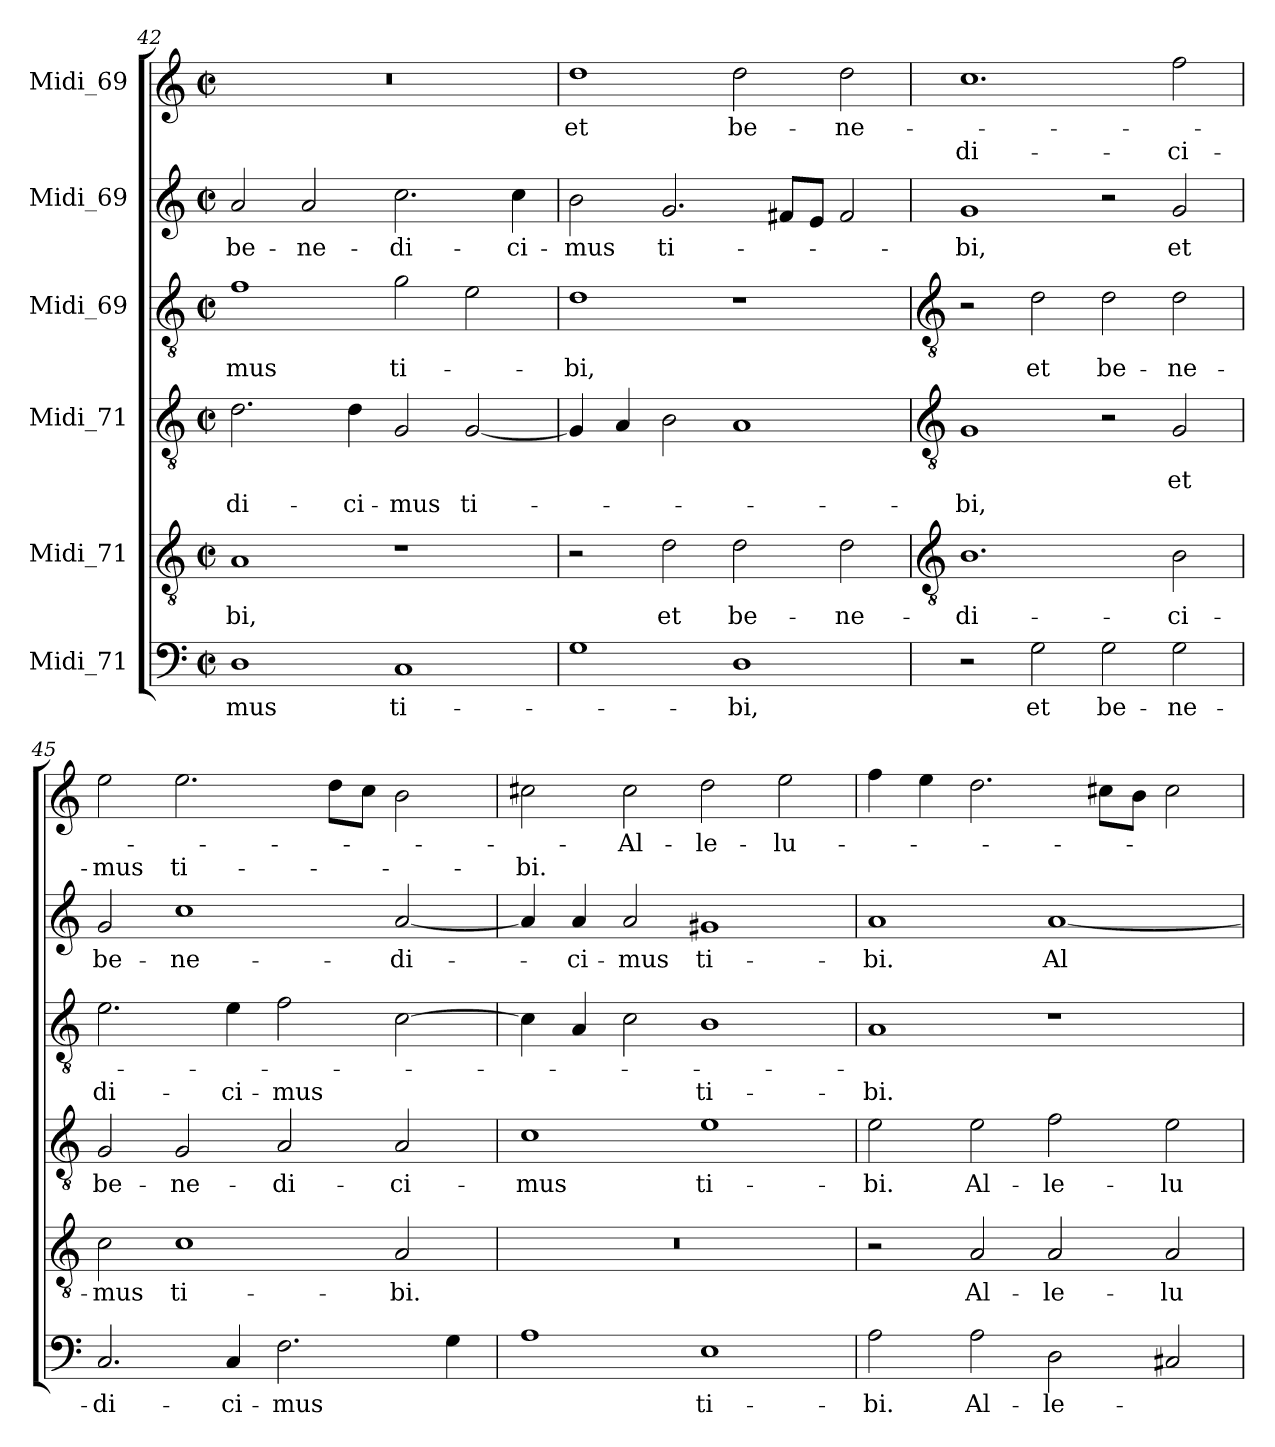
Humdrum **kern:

**kern	**text	**kern	**text	**kern	**text	**text	**kern	**text	**text	**kern	**text	**kern	**text	**text
*part6	*part6	*part5	*part5	*part4	*part4	*part4	*part3	*part3	*part3	*part2	*part2	*part1	*part1	*part1
*staff6	*staff6	*staff5	*staff5	*staff4	*staff4	*staff4	*staff3	*staff3	*staff3	*staff2	*staff2	*staff1	*staff1	*staff1
*I"Midi_71	*	*I"Midi_71	*	*I"Midi_71	*	*	*I"Midi_69	*	*	*I"Midi_69	*	*I"Midi_69	*	*
*clefF4	*	*clefGv2	*	*clefGv2	*	*	*clefGv2	*	*	*clefG2	*	*clefG2	*	*
*k[]	*	*k[]	*	*k[]	*	*	*k[]	*	*	*k[]	*	*k[]	*	*
*C:	*	*C:	*	*C:	*	*	*C:	*	*	*C:	*	*C:	*	*
*M4/2	*	*M4/2	*	*M4/2	*	*	*M4/2	*	*	*M4/2	*	*M4/2	*	*
*met(c|)	*	*met(c|)	*	*met(c|)	*	*	*met(c|)	*	*	*met(c|)	*	*met(c|)	*	*
=42	=42	=42	=42	=42	=42	=42	=42	=42	=42	=42	=42	=42	=42	=42
!	!LO:LY:b	!	!LO:LY:b	!	!	!LO:LY:b	!	!LO:LY:b	!	!	!LO:LY:b	!	!	!
1D	-mus	1A	-bi,	2.d	.	-di-	1f	-mus	.	2a	be-	0r	.	.
!	!	!	!	!	!	!	!	!	!	!	!LO:LY:b	!	!	!
.	.	.	.	.	.	.	.	.	.	2a	-ne-	.	.	.
!	!	!	!	!	!	!LO:LY:b	!	!	!	!	!	!	!	!
.	.	.	.	4d	.	-ci-	.	.	.	.	.	.	.	.
!	!LO:LY:b	!	!	!	!	!LO:LY:b	!	!LO:LY:b	!	!	!LO:LY:b	!	!	!
1C	ti-	1r	.	2G	.	-mus	2g	ti-	.	2.cc	-di-	.	.	.
!	!	!	!	!	!	!LO:LY:b	!	!	!	!	!	!	!	!
.	.	.	.	[2G	.	ti-	2e	.	.	.	.	.	.	.
!	!	!	!	!	!	!	!	!	!	!	!LO:LY:b	!	!	!
.	.	.	.	.	.	.	.	.	.	4cc	-ci-	.	.	.
!!LO:LB:g=z
=43	=43	=43	=43	=43	=43	=43	=43	=43	=43	=43	=43	=43	=43	=43
!	!	!	!	!	!	!	!	!LO:LY:b	!	!	!LO:LY:b	!	!LO:LY:b	!
1G	.	2r	.	4G]	.	.	1d	-bi,	.	2b	-mus	1dd	et	.
.	.	.	.	4A	.	.	.	.	.	.	.	.	.	.
!	!	!	!LO:LY:b	!	!	!	!	!	!	!	!LO:LY:b	!	!	!
.	.	2d	et	2B	.	.	.	.	.	2.g	ti-	.	.	.
!	!LO:LY:b	!	!LO:LY:b	!	!	!	!	!	!	!	!	!	!LO:LY:b	!
1D	-bi,	2d	be-	1A	.	.	1r	.	.	.	.	2dd	be-	.
.	.	.	.	.	.	.	.	.	.	8f#XL	.	.	.	.
.	.	.	.	.	.	.	.	.	.	8eJ	.	.	.	.
!	!	!	!LO:LY:b	!	!	!	!	!	!	!	!	!	!LO:LY:b	!
.	.	2d	-ne-	.	.	.	.	.	.	2f#	.	2dd	-ne-	.
!!LO:LB:g=z
=44	=44	=44	=44	=44	=44	=44	=44	=44	=44	=44	=44	=44	=44	=44
*	*	*clefGv2	*	*clefGv2	*	*	*clefGv2	*	*	*	*	*	*	*
!	!	!	!LO:LY:b	!	!	!LO:LY:b	!	!	!	!	!LO:LY:b	!	!	!LO:LY:b
2r	.	1.B	-di-	1G	.	-bi,	2r	.	.	1g	-bi,	1.cc	.	-di-
!	!LO:LY:b	!	!	!	!	!	!	!LO:LY:b	!	!	!	!	!	!
2G	et	.	.	.	.	.	2d	et	.	.	.	.	.	.
!	!LO:LY:b	!	!	!	!	!	!	!LO:LY:b	!	!	!	!	!	!
2G	be-	.	.	2r	.	.	2d	be-	.	2r	.	.	.	.
!	!LO:LY:b	!	!LO:LY:b	!	!LO:LY:b	!	!	!LO:LY:b	!	!	!LO:LY:b	!	!	!LO:LY:b
2G	-ne-	2B	-ci-	2G	et	.	2d	-ne-	.	2g	et	2ff	.	-ci-
=45	=45	=45	=45	=45	=45	=45	=45	=45	=45	=45	=45	=45	=45	=45
!	!LO:LY:b	!	!LO:LY:b	!	!LO:LY:b	!	!	!	!LO:LY:b	!	!LO:LY:b	!	!	!LO:LY:b
2.C	-di-	2c	-mus	2G	be-	.	2.e	.	-di-	2g	be-	2ee	.	-mus
!	!	!	!LO:LY:b	!	!LO:LY:b	!	!	!	!	!	!LO:LY:b	!	!	!LO:LY:b
.	.	1c	ti-	2G	-ne-	.	.	.	.	1cc	-ne-	2.ee	.	ti-
!	!LO:LY:b	!	!	!	!	!	!	!	!LO:LY:b	!	!	!	!	!
4C	-ci-	.	.	.	.	.	4e	.	-ci-	.	.	.	.	.
!	!LO:LY:b	!	!	!	!LO:LY:b	!	!	!	!LO:LY:b	!	!	!	!	!
2.F	-mus	.	.	2A	-di-	.	2f	.	-mus	.	.	.	.	.
.	.	.	.	.	.	.	.	.	.	.	.	8ddL	.	.
.	.	.	.	.	.	.	.	.	.	.	.	8ccJ	.	.
!	!	!	!LO:LY:b	!	!LO:LY:b	!	!	!	!	!	!LO:LY:b	!	!	!
.	.	2A	-bi.	2A	-ci-	.	[2c	.	.	[2a	-di-	2b	.	.
4G	.	.	.	.	.	.	.	.	.	.	.	.	.	.
=46	=46	=46	=46	=46	=46	=46	=46	=46	=46	=46	=46	=46	=46	=46
!	!	!	!	!	!LO:LY:b	!	!	!	!	!	!	!	!	!LO:LY:b
1A	.	0r	.	1c	-mus	.	4c]	.	.	4a]	.	2cc#X	.	-bi.
!	!	!	!	!	!	!	!	!	!	!	!LO:LY:b	!	!	!
.	.	.	.	.	.	.	4A	.	.	4a	-ci-	.	.	.
!	!	!	!	!	!	!	!	!	!	!	!LO:LY:b	!	!LO:LY:b	!
.	.	.	.	.	.	.	2c	.	.	2a	-mus	2cc#	Al-	.
!	!LO:LY:b	!	!	!	!LO:LY:b	!	!	!	!LO:LY:b	!	!LO:LY:b	!	!LO:LY:b	!
1E	ti-	.	.	1e	ti-	.	1B	.	ti-	1g#X	ti-	2dd	-le-	.
!	!	!	!	!	!	!	!	!	!	!	!	!	!LO:LY:b	!
.	.	.	.	.	.	.	.	.	.	.	.	2ee	-lu-	.
!!LO:LB:g=z
=47	=47	=47	=47	=47	=47	=47	=47	=47	=47	=47	=47	=47	=47	=47
!	!LO:LY:b	!	!	!	!LO:LY:b	!	!	!	!LO:LY:b	!	!LO:LY:b	!	!	!
2A	-bi.	2r	.	2e	-bi.	.	1A	.	-bi.	1a	-bi.	4ff	.	.
.	.	.	.	.	.	.	.	.	.	.	.	4ee	.	.
!	!LO:LY:b	!	!LO:LY:b	!	!LO:LY:b	!	!	!	!	!	!	!	!	!
2A	Al-	2A	Al-	2e	Al-	.	.	.	.	.	.	2.dd	.	.
!	!LO:LY:b	!	!LO:LY:b	!	!LO:LY:b	!	!	!	!	!	!LO:LY:b	!	!	!
2D	-le-	2A	-le-	2f	-le-	.	1r	.	.	[1a	Al-	.	.	.
.	.	.	.	.	.	.	.	.	.	.	.	8cc#XL	.	.
.	.	.	.	.	.	.	.	.	.	.	.	8bJ	.	.
!	!	!	!LO:LY:b	!	!LO:LY:b	!	!	!	!	!	!	!	!	!
2C#X	.	2A	-lu-	2e	-lu-	.	.	.	.	.	.	2cc#	.	.
=	=	=	=	=	=	=	=	=	=	=	=	=	=	=
*-	*-	*-	*-	*-	*-	*-	*-	*-	*-	*-	*-	*-	*-	*-
